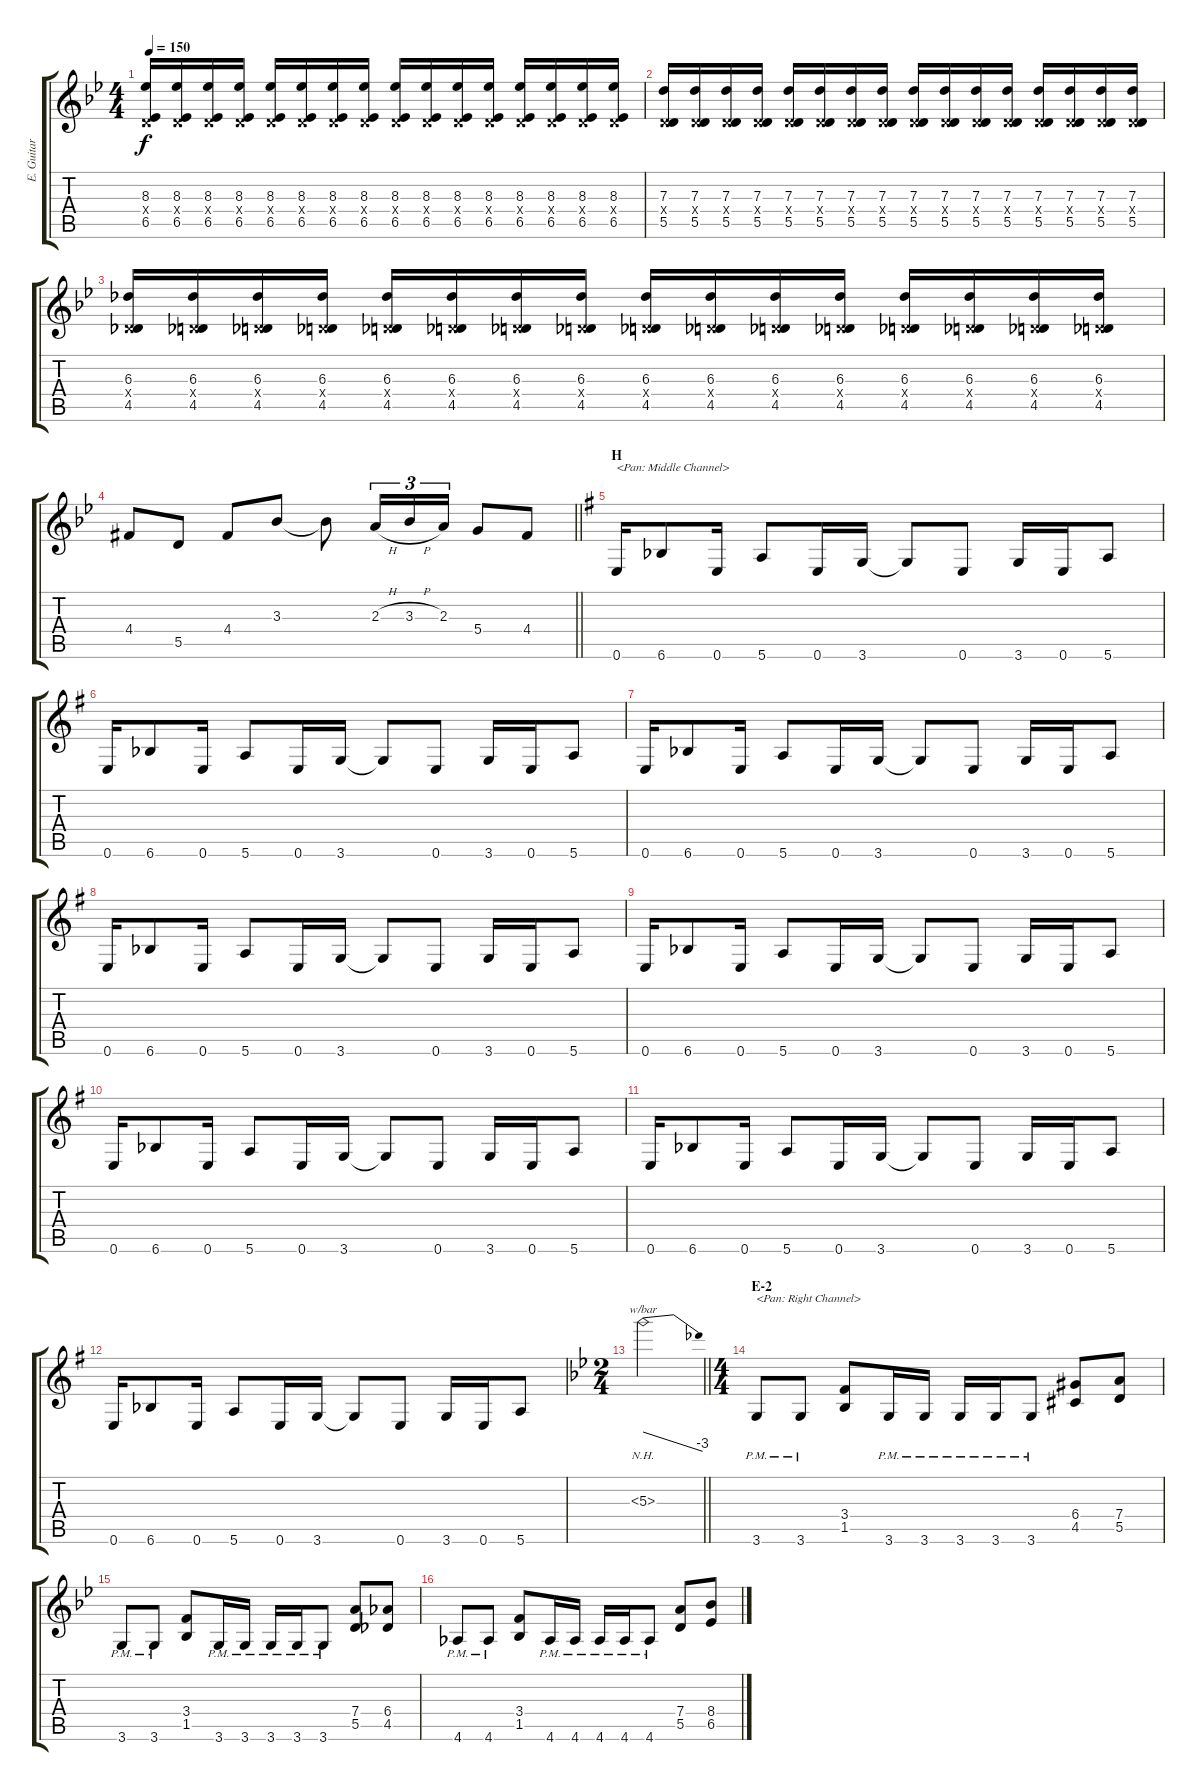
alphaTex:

\track ("E. Guitar I" "E. Guitar ") {instrument overdrivenguitar}
\staff {score tabs}
\tuning (E4 B3 G3 D3 A2 E2) {hide}
\ts (4 4)
\tempo 150
\clef g2
\ks bb
(8.3 0.4{x} 6.5).16{dy f} (8.3 0.4{x} 6.5).16 (8.3 0.4{x} 6.5).16 (8.3 0.4{x} 6.5).16 (8.3 0.4{x} 6.5).16 (8.3 0.4{x} 6.5).16 (8.3 0.4{x} 6.5).16 (8.3 0.4{x} 6.5).16 (8.3 0.4{x} 6.5).16 (8.3 0.4{x} 6.5).16 (8.3 0.4{x} 6.5).16 (8.3 0.4{x} 6.5).16 (8.3 0.4{x} 6.5).16 (8.3 0.4{x} 6.5).16 (8.3 0.4{x} 6.5).16 (8.3 0.4{x} 6.5).16 |
(7.3 0.4{x} 5.5).16 (7.3 0.4{x} 5.5).16 (7.3 0.4{x} 5.5).16 (7.3 0.4{x} 5.5).16 (7.3 0.4{x} 5.5).16 (7.3 0.4{x} 5.5).16 (7.3 0.4{x} 5.5).16 (7.3 0.4{x} 5.5).16 (7.3 0.4{x} 5.5).16 (7.3 0.4{x} 5.5).16 (7.3 0.4{x} 5.5).16 (7.3 0.4{x} 5.5).16 (7.3 0.4{x} 5.5).16 (7.3 0.4{x} 5.5).16 (7.3 0.4{x} 5.5).16 (7.3 0.4{x} 5.5).16 |
(6.3 0.4{x} 4.5).16 (6.3 0.4{x} 4.5).16 (6.3 0.4{x} 4.5).16 (6.3 0.4{x} 4.5).16 (6.3 0.4{x} 4.5).16 (6.3 0.4{x} 4.5).16 (6.3 0.4{x} 4.5).16 (6.3 0.4{x} 4.5).16 (6.3 0.4{x} 4.5).16 (6.3 0.4{x} 4.5).16 (6.3 0.4{x} 4.5).16 (6.3 0.4{x} 4.5).16 (6.3 0.4{x} 4.5).16 (6.3 0.4{x} 4.5).16 (6.3 0.4{x} 4.5).16 (6.3 0.4{x} 4.5).16 |
\barLineRight lightlight
4.4{acc #}.8 5.5.8 4.4{acc #}.8 3.3.8 3.3{t}.8 2.3{h}.16{tu (3 2)} 3.3{h}.16{tu (3 2)} 2.3.16{tu (3 2)} 5.4.8 4.4{acc #}.8 |
\section ("" "H")
\ks g
0.6.16{txt "<Pan: Middle Channel>" balance 8} 6.6{acc b}.8 0.6.16 5.6.8 0.6.16 3.6.16 3.6{t}.8 0.6.8 3.6.16 0.6.16 5.6.8 |
0.6.16 6.6{acc b}.8 0.6.16 5.6.8 0.6.16 3.6.16 3.6{t}.8 0.6.8 3.6.16 0.6.16 5.6.8 |
0.6.16 6.6{acc b}.8 0.6.16 5.6.8 0.6.16 3.6.16 3.6{t}.8 0.6.8 3.6.16 0.6.16 5.6.8 |
0.6.16 6.6{acc b}.8 0.6.16 5.6.8 0.6.16 3.6.16 3.6{t}.8 0.6.8 3.6.16 0.6.16 5.6.8 |
0.6.16 6.6{acc b}.8 0.6.16 5.6.8 0.6.16 3.6.16 3.6{t}.8 0.6.8 3.6.16 0.6.16 5.6.8 |
0.6.16 6.6{acc b}.8 0.6.16 5.6.8 0.6.16 3.6.16 3.6{t}.8 0.6.8 3.6.16 0.6.16 5.6.8 |
0.6.16 6.6{acc b}.8 0.6.16 5.6.8 0.6.16 3.6.16 3.6{t}.8 0.6.8 3.6.16 0.6.16 5.6.8 |
0.6.16 6.6{acc b}.8 0.6.16 5.6.8 0.6.16 3.6.16 3.6{t}.8 0.6.8 3.6.16 0.6.16 5.6.8 |
\ts (2 4)
\barLineRight lightlight
\ks bb
5.3{nh}.2{tbe (dive default 0 0 60 -12)} |
\ts (4 4)
\section ("" "E-2")
3.6{pm}.8{txt "<Pan: Right Channel>" balance 15} 3.6{pm}.8 (3.4 1.5).8 3.6{pm}.16 3.6{pm}.16 3.6{pm}.16 3.6{pm}.16 3.6{pm}.8 (6.4{acc #} 4.5{acc #}).8 (7.4 5.5).8 |
3.6{pm}.8 3.6{pm}.8 (3.4 1.5).8 3.6{pm}.16 3.6{pm}.16 3.6{pm}.16 3.6{pm}.16 3.6{pm}.8 (7.4 5.5).8 (6.4 4.5).8 |
4.6{pm}.8 4.6{pm}.8 (3.4 1.5).8 4.6{pm}.16 4.6{pm}.16 4.6{pm}.16 4.6{pm}.16 4.6{pm}.8 (7.4 5.5).8 (8.4 6.5).8
